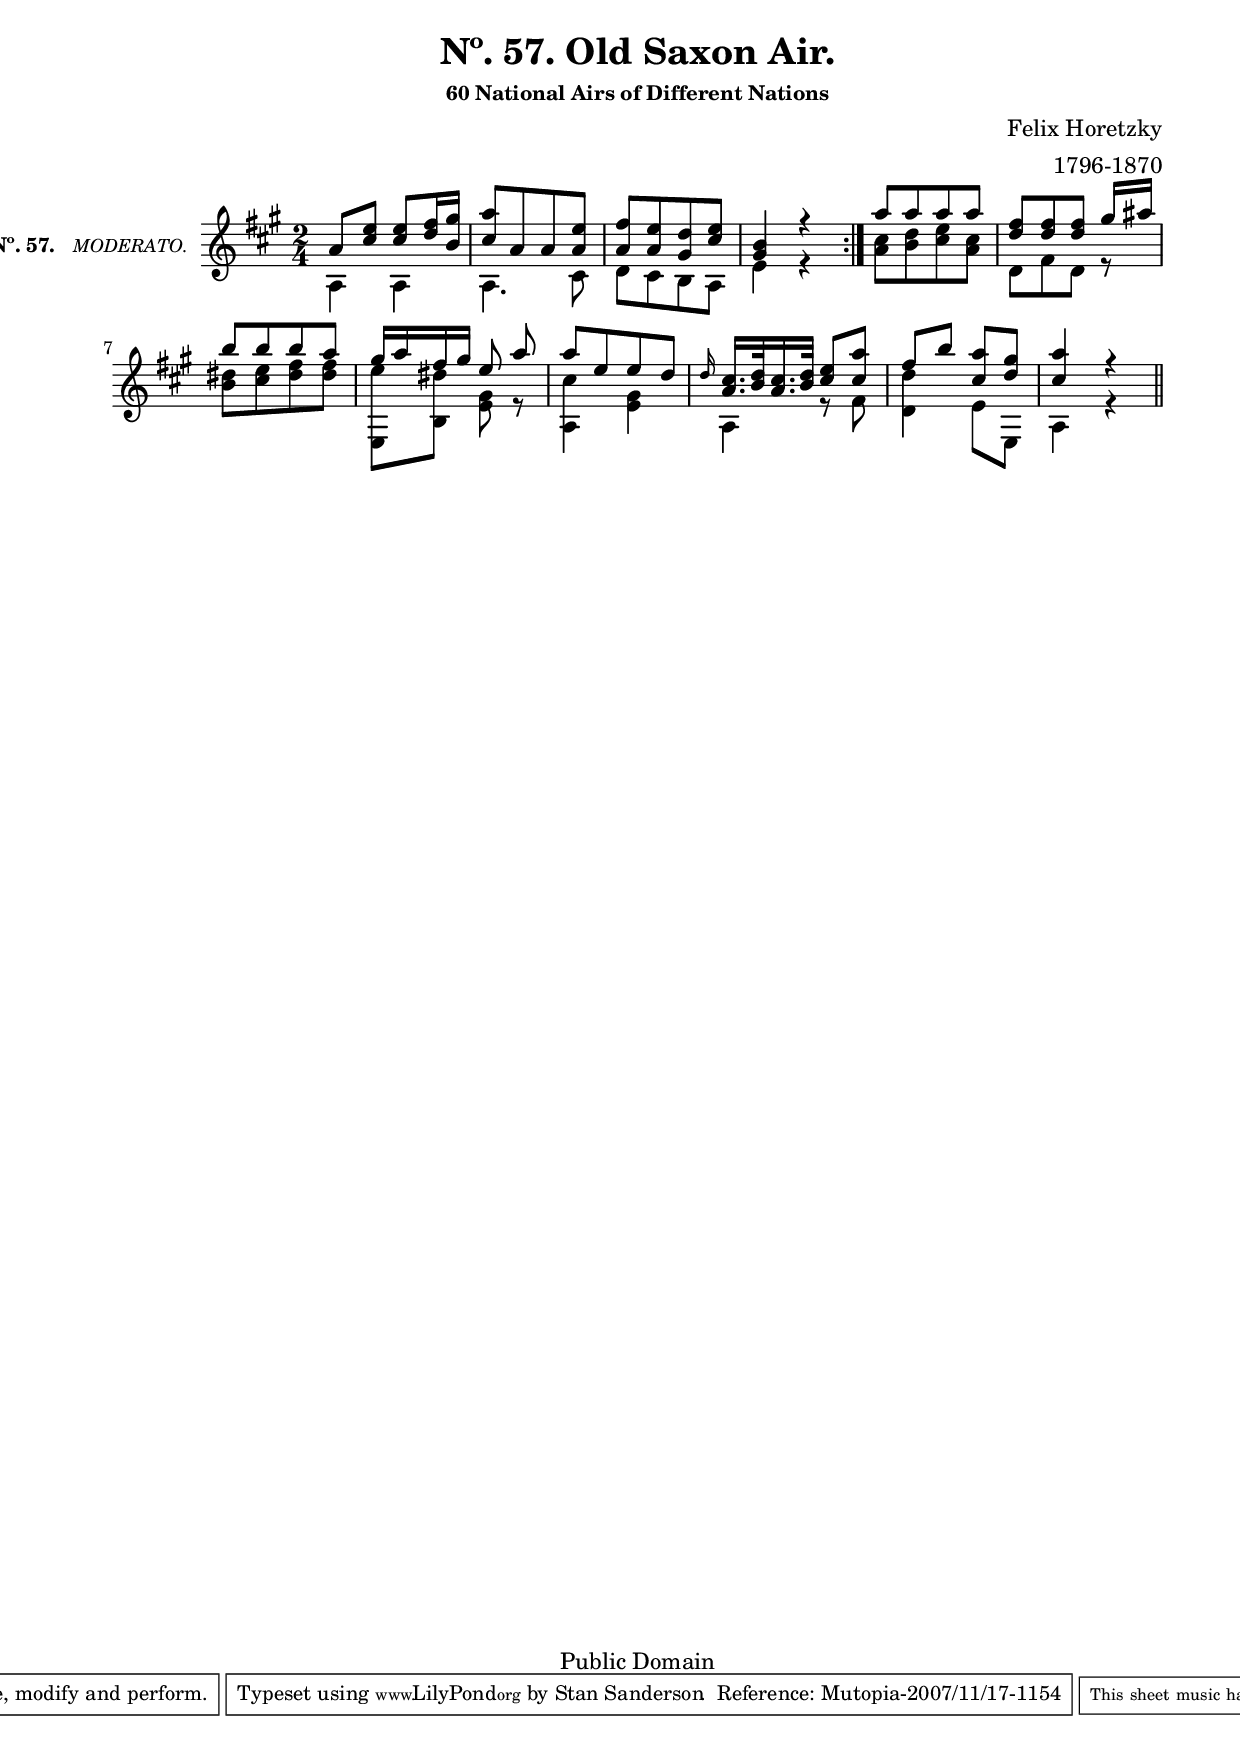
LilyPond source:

% Entered on Nov 12, 2007
\version "2.11.34"
%#(set-global-staff-size 17) 

\paper {
%	#(set-paper-size "a4")
%	#(set-paper-size "letter")
	left-margin = 0.75 \in
	line-width = 7.0 \in
	between-system-padding = #2.0
	between-system-space = #2.0
	ragged-last-bottom = ##t 
	ragged-bottom = ##f
}

\header {
	title = "Nº. 57. Old Saxon Air."
	subtitle = ""
	subsubtitle = "60 National Airs of Different Nations"
	composer = \markup{\column \right-align 
	{\line {Felix Horetzky} 1796-1870}}
	meter = ""
% MUTOPIA
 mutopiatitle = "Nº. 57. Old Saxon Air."
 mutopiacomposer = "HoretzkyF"
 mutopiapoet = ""
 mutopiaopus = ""
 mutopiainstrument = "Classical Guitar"
 date = "unk"
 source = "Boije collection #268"
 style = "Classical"
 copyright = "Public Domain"
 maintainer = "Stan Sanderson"
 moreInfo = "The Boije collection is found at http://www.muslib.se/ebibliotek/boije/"
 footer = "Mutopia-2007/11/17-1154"
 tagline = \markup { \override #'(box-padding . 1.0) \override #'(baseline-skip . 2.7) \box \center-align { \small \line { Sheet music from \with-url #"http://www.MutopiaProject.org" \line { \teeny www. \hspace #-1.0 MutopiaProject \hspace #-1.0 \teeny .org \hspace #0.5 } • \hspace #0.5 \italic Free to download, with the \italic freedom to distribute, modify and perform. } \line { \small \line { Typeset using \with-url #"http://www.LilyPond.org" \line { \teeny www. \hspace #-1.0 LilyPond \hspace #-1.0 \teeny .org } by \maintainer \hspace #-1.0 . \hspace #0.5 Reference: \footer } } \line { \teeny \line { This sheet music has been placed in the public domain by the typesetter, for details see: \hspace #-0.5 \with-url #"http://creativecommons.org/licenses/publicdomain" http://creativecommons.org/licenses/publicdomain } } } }
}

%%%%%%%%%%%%%%%%%%%%%%%%%%%%%%%%%%%%
%%
%% Source & comments
%%	
%%  	Felix Horetzky was born in Horyszów Ruski, Poland, January 1, 1796.
%%	Little is known about he came to the guitar. He traveled to Vienna
%%	to study under master guitarrist, Mauro Giuliani. He traveled
%%  	extensively in Europe as a concert performer and teacher. He wrote
%%  	between 100 and 150 pieces for the guitar. He died in Edinburgh
%%  	on October 6, 1870.
%%
%%	This piece is from #268, "60 National Airs of Different Nations",
%%	in the Boije collection and is in the public domain.
%%	
%%	<http://www.muslib.se/ebibliotek/boije/>
%%	Publisher: Chappell (London), no date given.
%%
%%	Carl Boije (1849-1923) was an amateur guitarist whose vast collection
%%	was donated to the State Library of Sweden after his death.
%%
%%	The dynamic markings for the most part follow the original score; obvious
%%	notation errors have been corrected.
%%
%%%%%%%%%%%%%%%%%%%%%%%%%%%%%%%%%%%%

\include "english.ly"

%%%% shortcuts

dol = \markup { \smaller\italic "dolce."}
cres = \markup{\smaller\italic"cresc:"}
cress = \markup{\tiny\smaller\italic"cresc:"}
espr = \markup{\smaller\italic"espres:"}
rit = \markup{\smaller\italic"ritard:"}
atem = \markup{\smaller\italic"a tempo:"}
smz = \markup{\smaller\italic"smorz:"} % smorzando
showTup = { \override TupletNumber #'transparent = ##f
		\override TupletBracket #'transparent = ##f }
hideTup = { \override TupletNumber #'transparent = ##t
		\override TupletBracket #'transparent = ##t }
seg = \markup {\smaller \smaller \musicglyph #"scripts.segno"}
cod = \markup {\smaller \vcenter "to" \hspace #0.7 \smaller \vcenter \musicglyph #"scripts.coda"}
toseg = \markup { \bold \vcenter "to" \hspace #0.7 \vcenter \smaller \musicglyph #"scripts.segno" }
fin = \markup {\smaller \smaller \bold \italic "Fine."}		
I = \once \override NoteColumn #'ignore-collision = ##t
sdu = \once \override Stem #'direction = #UP
sdd = \once \override Stem #'direction = #DOWN

%% End shortcuts


%%%%%%%%%%
%% Reminders
%
%    \once \override DynamicText #'extra-offset = #'(-3.75 . 5.5)
%    \once \override TextScript #'extra-offset = #'( 0.8 . -2.3 )
%    \once \override Stem #'length-fraction = #0.8
%    \once \override Beam #'positions = #'(-2.2 . -3.0)
%
%%%%%%%%%%

upper = \relative c''{
	\set Staff.instrumentName=\markup{ \center-align 
	{\smaller\bold "Nº. 57.  " \smaller\smaller\italic "MODERATO.  " 
	}}
	\repeat volta 2 {
		a8 <e' cs> <e cs>[ <fs d>16 <gs b,>] |
		<a cs,>8[ a, a <e' a,>] |
		<fs a,>[ <e a,> <d gs,> <e cs>] |
		<b gs>4 r |
	}
	a'8[ a a a] |
	<fs d>[ <fs d> <fs d>] gs16 as |
	b8[ b b a] |
	gs16 a fs gs e8\noBeam a |
	a[ e e d] |
	\grace d16 <cs a>16.[ <b d>32 <cs a>16. <d b>32] <e cs>8 <a cs,> |
	fs b <a cs,> <gs d> |
	<a cs,>4 r
}

lower = \relative c' { 
	\override Staff.NoteCollision 
	#'merge-differently-headed = ##t
	\set fingeringOrientations = #'(left)	
	\repeat volta 2 {
		a4 a |
		a4. cs8 |
		d8[ cs b a] |
		e'4 r
	}
	<cs' a>8[ <d b> <e cs> <cs a>] |
	d,[ fs d] r |
	<ds' b>8[ <e cs> <fs ds> <fs ds>] |
	<e,, e''>8 <b' ds'> <gs' e> r |
	<cs a,>4 <gs e> |
	a, r8 fs' |
	<d d'>4 e8 e, |
	a4 r
}

staffClassicalGuitar = \new Staff  {
		\time 2/4
		\key a \major
		\set Staff.connectArpeggios = ##t
		\set Staff.midiInstrument="acoustic guitar (nylon)"
		<<
			\new Voice = A { \voiceOne  \upper }
			\new Voice = C { \voiceFour  \lower }
		>>
		\bar "||"   %%  "|."
}

\score { 
		<<
			\staffClassicalGuitar
		>>
		}
		
\layout  {\context {
   \Staff
   \consists Span_arpeggio_engraver
 } }

\score {
	\unfoldRepeats
	\staffClassicalGuitar
	\midi {
		\context {
			\Score
			tempoWholesPerMinute = #(ly:make-moment 72 4)
		}
		\context {
			\Voice
			\remove "Dynamic_performer"
	    }
    }
}
